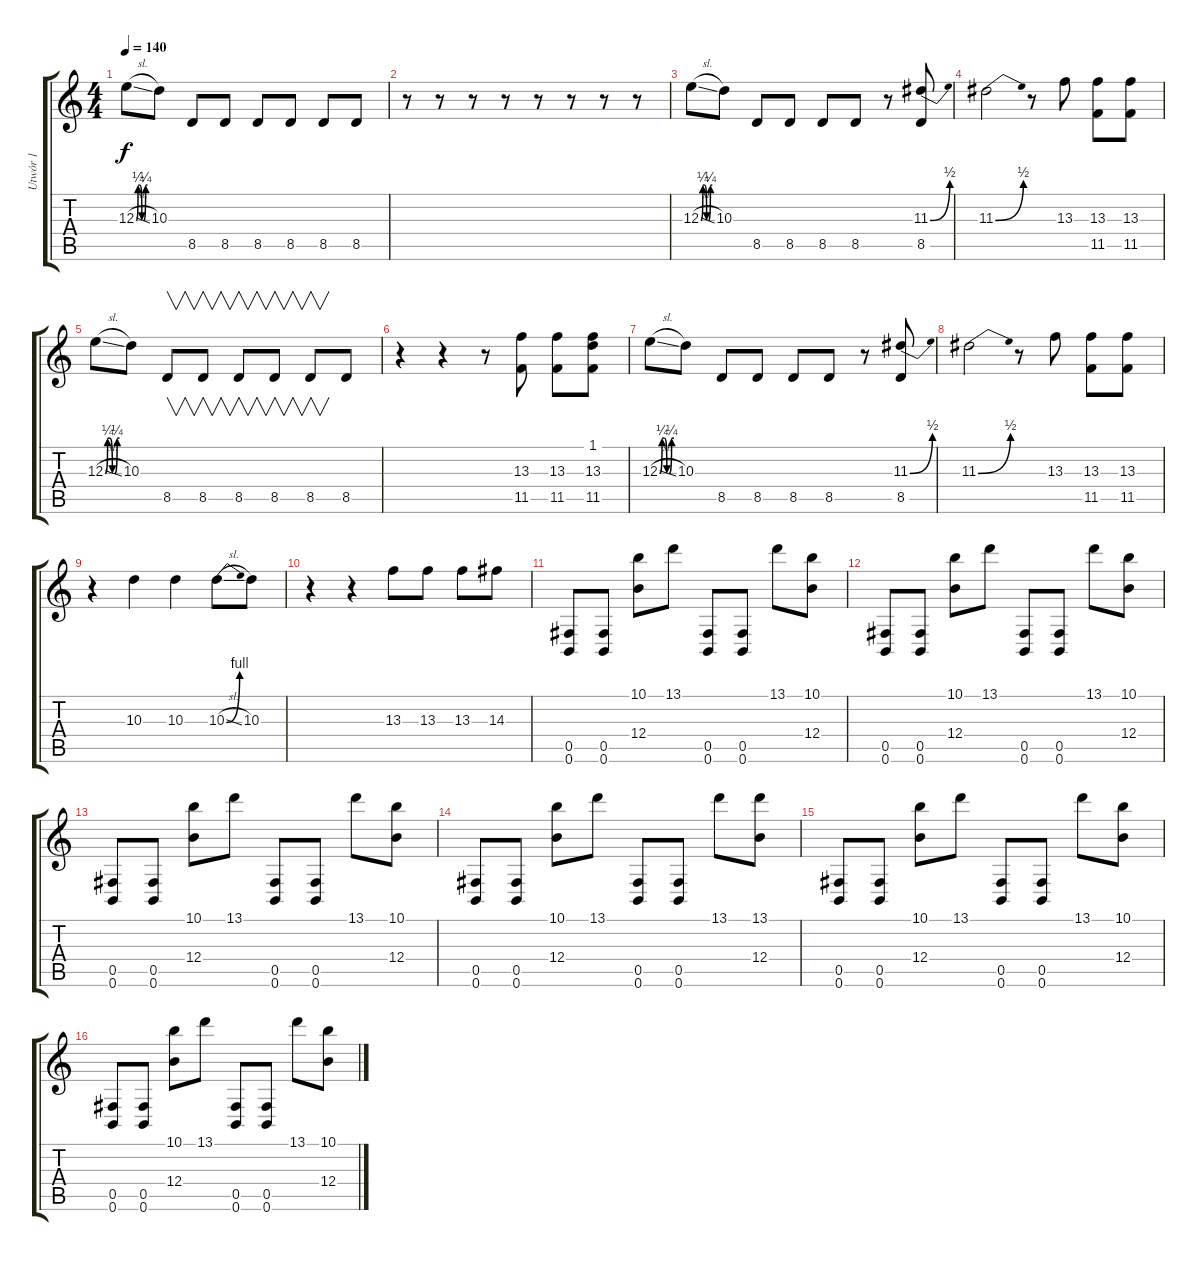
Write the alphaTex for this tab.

\track ("Utwór 1" "Utwór 1") {instrument overdrivenguitar}
\staff {score tabs}
\tuning (Db4 Ab3 E3 B2 Gb2 B1) {hide}
\ts (4 4)
\tempo 140
\clef g2
\ks c
12.3{be (custom 0 0 10 1 20 1 30 0 40 0 50 1 60 1) sl}.8{dy f} 10.3.8 8.5.8 8.5.8 8.5.8 8.5.8 8.5.8 8.5.8 |
r.8 r.8 r.8 r.8 r.8 r.8 r.8 r.8 |
12.3{be (custom 0 0 10 1 20 1 30 0 40 0 50 1 60 1) sl}.8 10.3.8 8.5.8 8.5.8 8.5.8 8.5.8 r.8 (11.3{be (bend 0 0 60 2)} 8.5).8 |
11.3{be (bend 0 0 60 2)}.2 r.8 13.3.8 (13.3 11.5).8 (13.3 11.5).8 |
12.3{be (custom 0 0 10 1 20 1 30 0 40 0 50 1 60 1) sl}.8 10.3.8 8.5.8{v} 8.5.8{v} 8.5.8{v} 8.5.8{v} 8.5.8{v} 8.5.8 |
r.4 r.4 r.8 (13.3 11.5).8 (13.3 11.5).8 (1.1 13.3 11.5).8 |
12.3{be (custom 0 0 10 1 20 1 30 0 40 0 50 1 60 1) sl}.8 10.3.8 8.5.8 8.5.8 8.5.8 8.5.8 r.8 (11.3{be (bend 0 0 60 2)} 8.5).8 |
11.3{be (bend 0 0 60 2)}.2 r.8 13.3.8 (13.3 11.5).8 (13.3 11.5).8 |
r.4 10.3.4 10.3.4 10.3{be (bend 0 0 60 4) sl}.8 10.3.8 |
r.4 r.4 13.3.8 13.3.8 13.3.8 14.3.8 |
(0.5 0.6).8 (0.5 0.6).8 (10.1 12.4).8 13.1.8 (0.5 0.6).8 (0.5 0.6).8 13.1.8 (10.1 12.4).8 |
(0.5 0.6).8 (0.5 0.6).8 (10.1 12.4).8 13.1.8 (0.5 0.6).8 (0.5 0.6).8 13.1.8 (10.1 12.4).8 |
(0.5 0.6).8 (0.5 0.6).8 (10.1 12.4).8 13.1.8 (0.5 0.6).8 (0.5 0.6).8 13.1.8 (10.1 12.4).8 |
(0.5 0.6).8 (0.5 0.6).8 (10.1 12.4).8 13.1.8 (0.5 0.6).8 (0.5 0.6).8 13.1.8 (13.1 12.4).8 |
(0.5 0.6).8 (0.5 0.6).8 (10.1 12.4).8 13.1.8 (0.5 0.6).8 (0.5 0.6).8 13.1.8 (10.1 12.4).8 |
(0.5 0.6).8 (0.5 0.6).8 (10.1 12.4).8 13.1.8 (0.5 0.6).8 (0.5 0.6).8 13.1.8 (10.1 12.4).8
